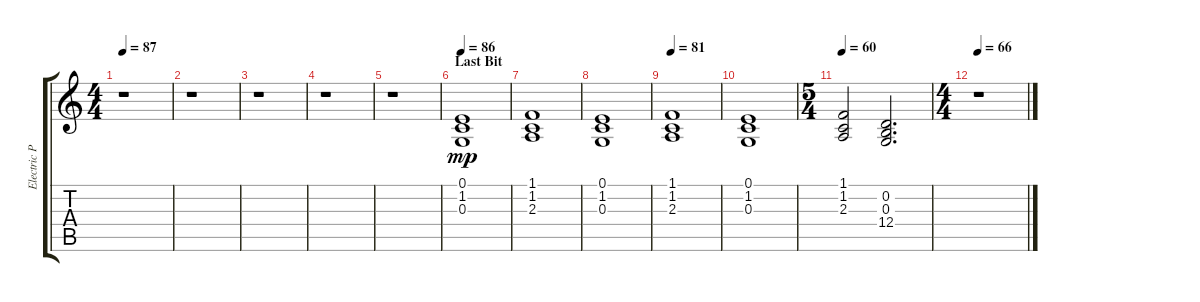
\track ("Electric Piano" "Electric P") {instrument rockorgan}
\staff {score tabs}
\tuning (E4 B3 G3 D3 A2 E2) {hide}
\ts (4 4)
\tempo 87
\clef g2
\ks c
r.1{dy p} |
r.1 |
r.1 |
r.1 |
r.1 |
\section ("" "Last Bit")
\tempo 86
(0.1 1.2 0.3).1{dy mp} |
(1.1 1.2 2.3).1 |
(0.1 1.2 0.3).1 |
\tempo 81
(1.1 1.2 2.3).1 |
(0.1 1.2 0.3).1 |
\ts (5 4)
\tempo 60
(1.1 1.2 2.3).2 (0.2 0.3 12.4).2{d} |
\ts (4 4)
\tempo 66
r.1
